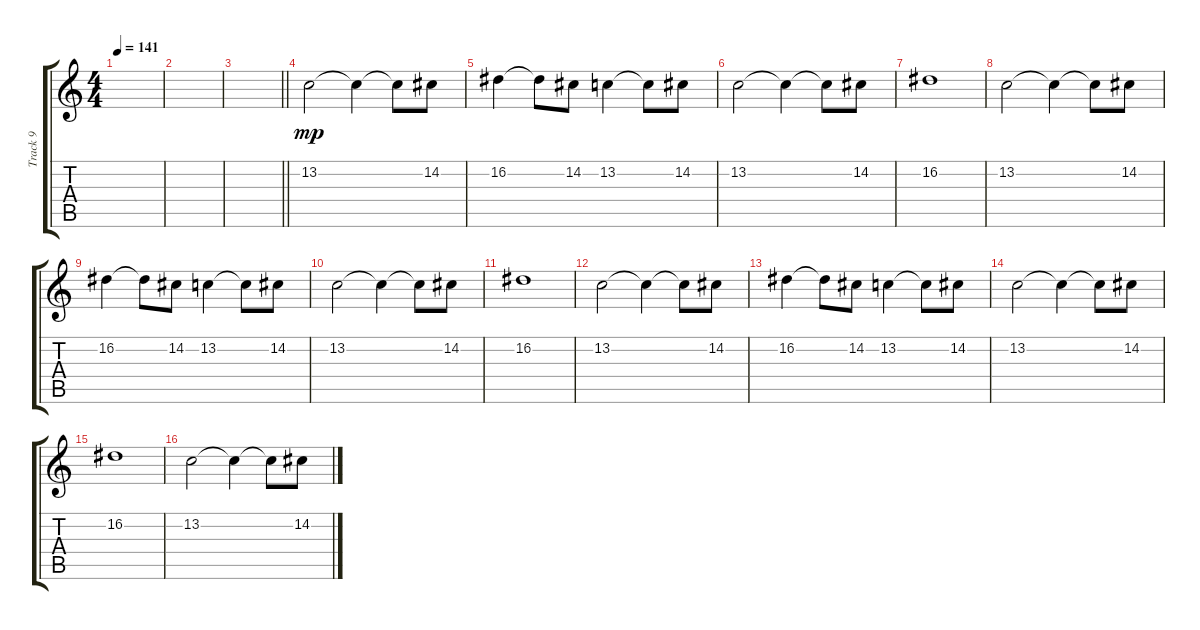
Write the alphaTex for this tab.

\track ("Track 9" "Track 9") {instrument pad4choir}
\staff {score tabs}
\tuning (E4 B3 G3 D3 A2 E2) {hide}
\ts (4 4)
\tempo 141
\clef g2
\ks c
|
|
\barLineRight lightlight
|
13.2.2{dy mp} 13.2{t}.4 13.2{t}.8 14.2.8 |
16.2.4 16.2{t}.8 14.2.8 13.2.4 13.2{t}.8 14.2.8 |
13.2.2 13.2{t}.4 13.2{t}.8 14.2.8 |
16.2.1 |
13.2.2 13.2{t}.4 13.2{t}.8 14.2.8 |
16.2.4 16.2{t}.8 14.2.8 13.2.4 13.2{t}.8 14.2.8 |
13.2.2 13.2{t}.4 13.2{t}.8 14.2.8 |
16.2.1 |
13.2.2 13.2{t}.4 13.2{t}.8 14.2.8 |
16.2.4 16.2{t}.8 14.2.8 13.2.4 13.2{t}.8 14.2.8 |
13.2.2 13.2{t}.4 13.2{t}.8 14.2.8 |
16.2.1 |
13.2.2 13.2{t}.4 13.2{t}.8 14.2.8
